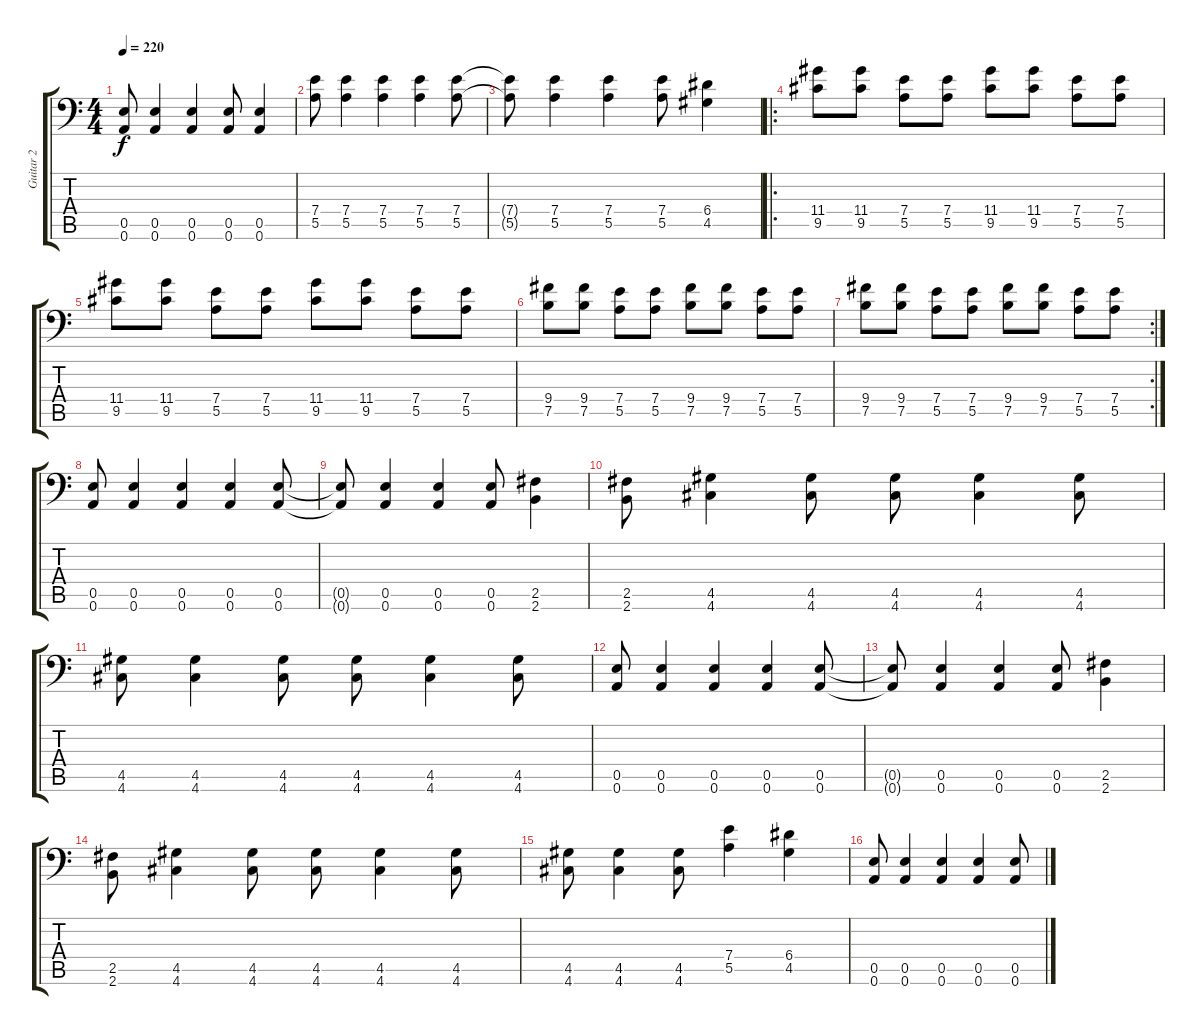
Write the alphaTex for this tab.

\track ("Guitar 2" "Guitar 2") {instrument distortionguitar}
\staff {score tabs}
\tuning (B3 Gb3 D3 A2 E2 A1) {hide}
\ts (4 4)
\tempo 220
\clef f4
\ks c
(0.5{t} 0.6{t}).8{dy f} (0.5 0.6).4 (0.5 0.6).4 (0.5 0.6).8 (0.5 0.6).4 |
(7.4 5.5).8 (7.4 5.5).4 (7.4 5.5).4 (7.4 5.5).4 (7.4 5.5).8 |
(7.4{t} 5.5{t}).8 (7.4 5.5).4 (7.4 5.5).4 (7.4 5.5).8 (6.4 4.5).4 |
\ro
(11.4 9.5).8 (11.4 9.5).8 (7.4 5.5).8 (7.4 5.5).8 (11.4 9.5).8 (11.4 9.5).8 (7.4 5.5).8 (7.4 5.5).8 |
(11.4 9.5).8 (11.4 9.5).8 (7.4 5.5).8 (7.4 5.5).8 (11.4 9.5).8 (11.4 9.5).8 (7.4 5.5).8 (7.4 5.5).8 |
(9.4 7.5).8 (9.4 7.5).8 (7.4 5.5).8 (7.4 5.5).8 (9.4 7.5).8 (9.4 7.5).8 (7.4 5.5).8 (7.4 5.5).8 |
\rc 2
(9.4 7.5).8 (9.4 7.5).8 (7.4 5.5).8 (7.4 5.5).8 (9.4 7.5).8 (9.4 7.5).8 (7.4 5.5).8 (7.4 5.5).8 |
(0.5 0.6).8 (0.5 0.6).4 (0.5 0.6).4 (0.5 0.6).4 (0.5 0.6).8 |
(0.5{t} 0.6{t}).8 (0.5 0.6).4 (0.5 0.6).4 (0.5 0.6).8 (2.5 2.6).4 |
(2.5 2.6).8 (4.5 4.6).4 (4.5 4.6).8 (4.5 4.6).8 (4.5 4.6).4 (4.5 4.6).8 |
(4.5 4.6).8 (4.5 4.6).4 (4.5 4.6).8 (4.5 4.6).8 (4.5 4.6).4 (4.5 4.6).8 |
(0.5 0.6).8 (0.5 0.6).4 (0.5 0.6).4 (0.5 0.6).4 (0.5 0.6).8 |
(0.5{t} 0.6{t}).8 (0.5 0.6).4 (0.5 0.6).4 (0.5 0.6).8 (2.5 2.6).4 |
(2.5 2.6).8 (4.5 4.6).4 (4.5 4.6).8 (4.5 4.6).8 (4.5 4.6).4 (4.5 4.6).8 |
(4.5 4.6).8 (4.5 4.6).4 (4.5 4.6).8 (7.4 5.5).4 (6.4 4.5).4 |
(0.5 0.6).8 (0.5 0.6).4 (0.5 0.6).4 (0.5 0.6).4 (0.5 0.6).8
